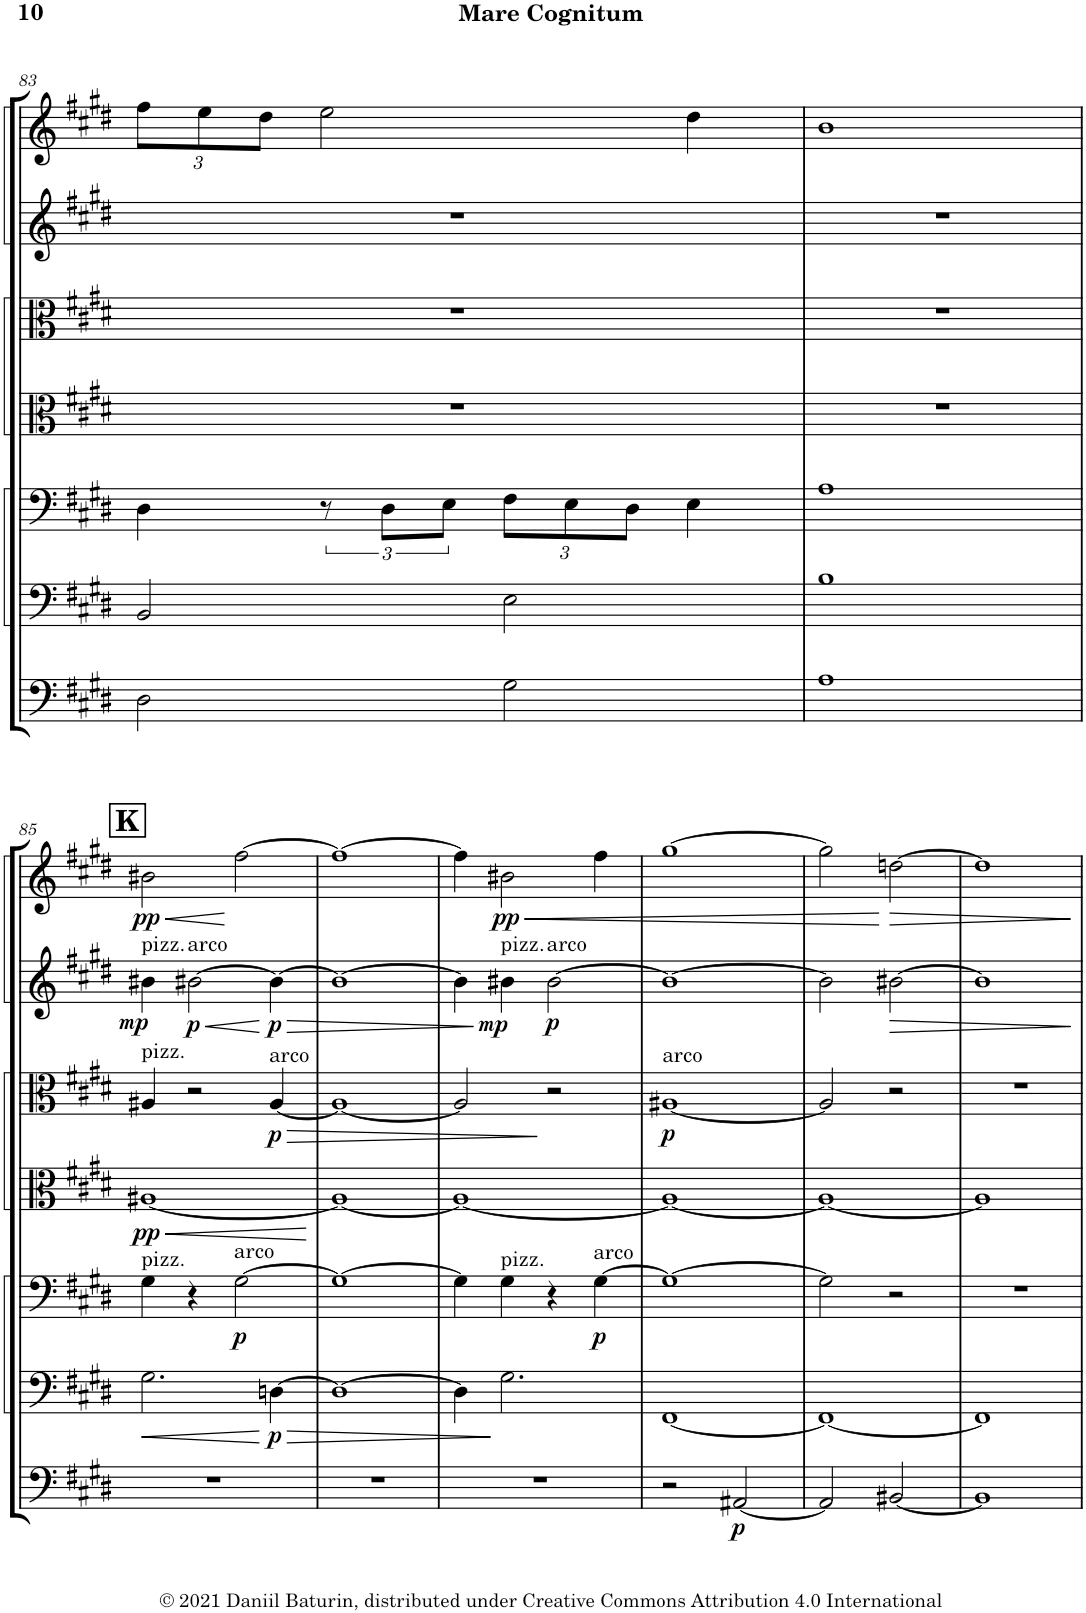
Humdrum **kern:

**kern	**dynam	**kern	**dynam	**kern	**dynam	**kern	**dynam	**kern	**dynam	**kern	**dynam	**kern	**dynam
*part7	*part7	*part6	*part6	*part5	*part5	*part4	*part4	*part3	*part3	*part2	*part2	*part1	*part1
*staff7	*staff7	*staff6	*staff6	*staff5	*staff5	*staff4	*staff4	*staff3	*staff3	*staff2	*staff2	*staff1	*staff1
*I"Contrabass	*	*I"Violoncello II	*	*I"Violoncello I	*	*I"Viola II	*	*I"Viola I	*	*I"Violin II	*	*I"Violin I	*
*I'Cb	*	*I'Vc	*	*I'Vc	*	*I'Vla	*	*I'Vla	*	*I'Vln	*	*I'Vln	*
!!LO:PB:g=z
*clefF4	*	*clefF4	*	*clefF4	*	*clefC3	*	*clefC3	*	*clefG2	*	*clefG2	*
*Trd7c12	*	*	*	*	*	*	*	*	*	*	*	*	*
*k[f#c#g#d#]	*	*k[f#c#g#d#]	*	*k[f#c#g#d#]	*	*k[f#c#g#d#]	*	*k[f#c#g#d#]	*	*k[f#c#g#d#]	*	*k[f#c#g#d#]	*
*M4/4	*	*M4/4	*	*M4/4	*	*M4/4	*	*M4/4	*	*M4/4	*	*M4/4	*
*	*	*	*	*	*	*	*	*	*	*	*	*Xbrackettup	*
=83	=83	=83	=83	=83	=83	=83	=83	=83	=83	=83	=83	=83	=83
2D#\	.	2BB/	.	4D#\	.	1r	.	1r	.	1r	.	12ff#\L	.
.	.	.	.	.	.	.	.	.	.	.	.	12ee\	.
.	.	.	.	.	.	.	.	.	.	.	.	12dd#\J	.
.	.	.	.	12r	.	.	.	.	.	.	.	2ee\	.
.	.	.	.	12D#\L	.	.	.	.	.	.	.	.	.
.	.	.	.	12E\J	.	.	.	.	.	.	.	.	.
*	*	*	*	*Xbrackettup	*	*	*	*	*	*	*	*	*
2G#\	.	2E\	.	12F#\L	.	.	.	.	.	.	.	.	.
.	.	.	.	12E\	.	.	.	.	.	.	.	.	.
.	.	.	.	12D#\J	.	.	.	.	.	.	.	.	.
.	.	.	.	4E\	.	.	.	.	.	.	.	4dd#\	.
=84	=84	=84	=84	=84	=84	=84	=84	=84	=84	=84	=84	=84	=84
1A	.	1B	.	1A	.	1r	.	1r	.	1r	.	1b	.
!!LO:LB:g=z
!!LO:REH:place=s1:a:B:cj:fs=14:t=K
=85	=85	=85	=85	=85	=85	=85	=85	=85	=85	=85	=85	=85	=85
!	!	!	!	!	!	!	!	!	!	!LO:TX:a:t=pizz.	!	!	!
!	!	!	!	!	!	!	!	!LO:TX:a:t=pizz.	!	!	!	!	!
!	!	!	!	!LO:TX:a:t=pizz.	!	!	!	!	!	!	!	!	!
!	!	!	!LO:HP:b	!	!	!	!LO:HP:b	!	!	!	!	!	!LO:HP:b
!	!	!	!	!	!	!	!LO:DY:n=1:b	!	!	!	!LO:DY:b	!	!LO:DY:n=1:b
1r	.	2.G#\	<	4G#\	.	[1A#X	< pp	4A#X/	.	4b#X\	mp	2b#X\	< pp
!	!	!	!	!	!	!	!	!	!	!LO:TX:a:t=arco	!	!	!
!	!	!	!	!	!	!	!	!	!	!	!LO:HP:b	!	!
!	!	!	!	!	!	!	!	!	!	!	!LO:DY:n=1:b	!	!
.	.	.	.	4r	.	.	.	2r	.	[2b#X\	< p	.	.
!	!	!	!	!LO:TX:a:t=arco	!	!	!	!	!	!	!	!	!
!	!	!	!	!	!LO:DY:b	!	!	!	!	!	!	!	!
.	.	.	.	[2G#\	p	.	.	.	.	.	.	[2ff#\	[
!	!	!	!	!	!	!	!	!LO:TX:a:t=arco	!	!	!	!	!
!	!	!	!LO:HP:n=1:b	!	!	!	!	!	!LO:HP:b	!	!LO:HP:n=1:b	!	!
!	!	!	!LO:DY:n=1:b	!	!	!	!	!	!LO:DY:n=1:b	!	!LO:DY:n=2:b	!	!
.	.	[4Dn\	[ > p	.	.	.	.	[4A#/	> p	4b#\_	[ > p	.	.
.	.	.	.	.	.	.	[	.	.	.	.	.	.
=86	=86	=86	=86	=86	=86	=86	=86	=86	=86	=86	=86	=86	=86
1r	.	1D_	.	1G#_	.	1A#_	.	1A#_	.	1b#_	.	1ff#_	.
=87	=87	=87	=87	=87	=87	=87	=87	=87	=87	=87	=87	=87	=87
1r	.	4D\]	.	4G#\]	.	1A#_	.	2A#/]	.	4b#\]	.	4ff#\]	.
!	!	!	!	!	!	!	!	!	!	!LO:TX:a:t=pizz.	!	!	!
!	!	!	!	!LO:TX:a:t=pizz.	!	!	!	!	!	!	!	!	!
!	!	!	!	!	!	!	!	!	!	!	!LO:DY:n=1:b	!	!LO:HP:b
!	!	!	!	!	!	!	!	!	!	!	!	!	!LO:DY:n=1:b
.	.	2.G#\	]	4G#\	.	.	.	.	.	4b#X\	] mp	2b#X\	< pp
!	!	!	!	!	!	!	!	!	!	!LO:TX:a:t=arco	!	!	!
!	!	!	!	!	!	!	!	!	!	!	!LO:DY:n=2:b	!	!
.	.	.	.	4r	.	.	.	2r	]	[2b#\	p	.	.
!	!	!	!	!LO:TX:a:t=arco	!	!	!	!	!	!	!	!	!
!	!	!	!	!	!LO:DY:b	!	!	!	!	!	!	!	!
.	.	.	.	[4G#\	p	.	.	.	.	.	.	4ff#\	.
=88	=88	=88	=88	=88	=88	=88	=88	=88	=88	=88	=88	=88	=88
!	!	!	!	!	!	!	!	!LO:TX:a:t=arco	!	!	!	!	!
!	!	!	!	!	!	!	!	!	!LO:DY:b	!	!	!	!
2r	.	[1FF#	.	1G#_	.	1A#_	.	[1A#X	p	1b#_	.	[1gg#	.
!	!LO:DY:b	!	!	!	!	!	!	!	!	!	!	!	!
[2AA#X/	p	.	.	.	.	.	.	.	.	.	.	.	.
=89	=89	=89	=89	=89	=89	=89	=89	=89	=89	=89	=89	=89	=89
2AA#/]	.	1FF#_	.	2G#\]	.	1A#_	.	2A#/]	.	2b#\]	.	2gg#\]	.
!	!	!	!	!	!	!	!	!	!	!	!LO:HP:b	!	!LO:HP:n=1:b
[2BB#X/	.	.	.	2r	.	.	.	2r	.	[2b#X\	>	[2ddn\	[ >
=90	=90	=90	=90	=90	=90	=90	=90	=90	=90	=90	=90	=90	=90
1BB#]	.	1FF#]	.	1r	.	1A#]	.	1r	.	1b#]	.	1dd]	.
.	.	.	.	.	.	.	.	.	.	.	]	.	]
=	=	=	=	=	=	=	=	=	=	=	=	=	=
*-	*-	*-	*-	*-	*-	*-	*-	*-	*-	*-	*-	*-	*-
